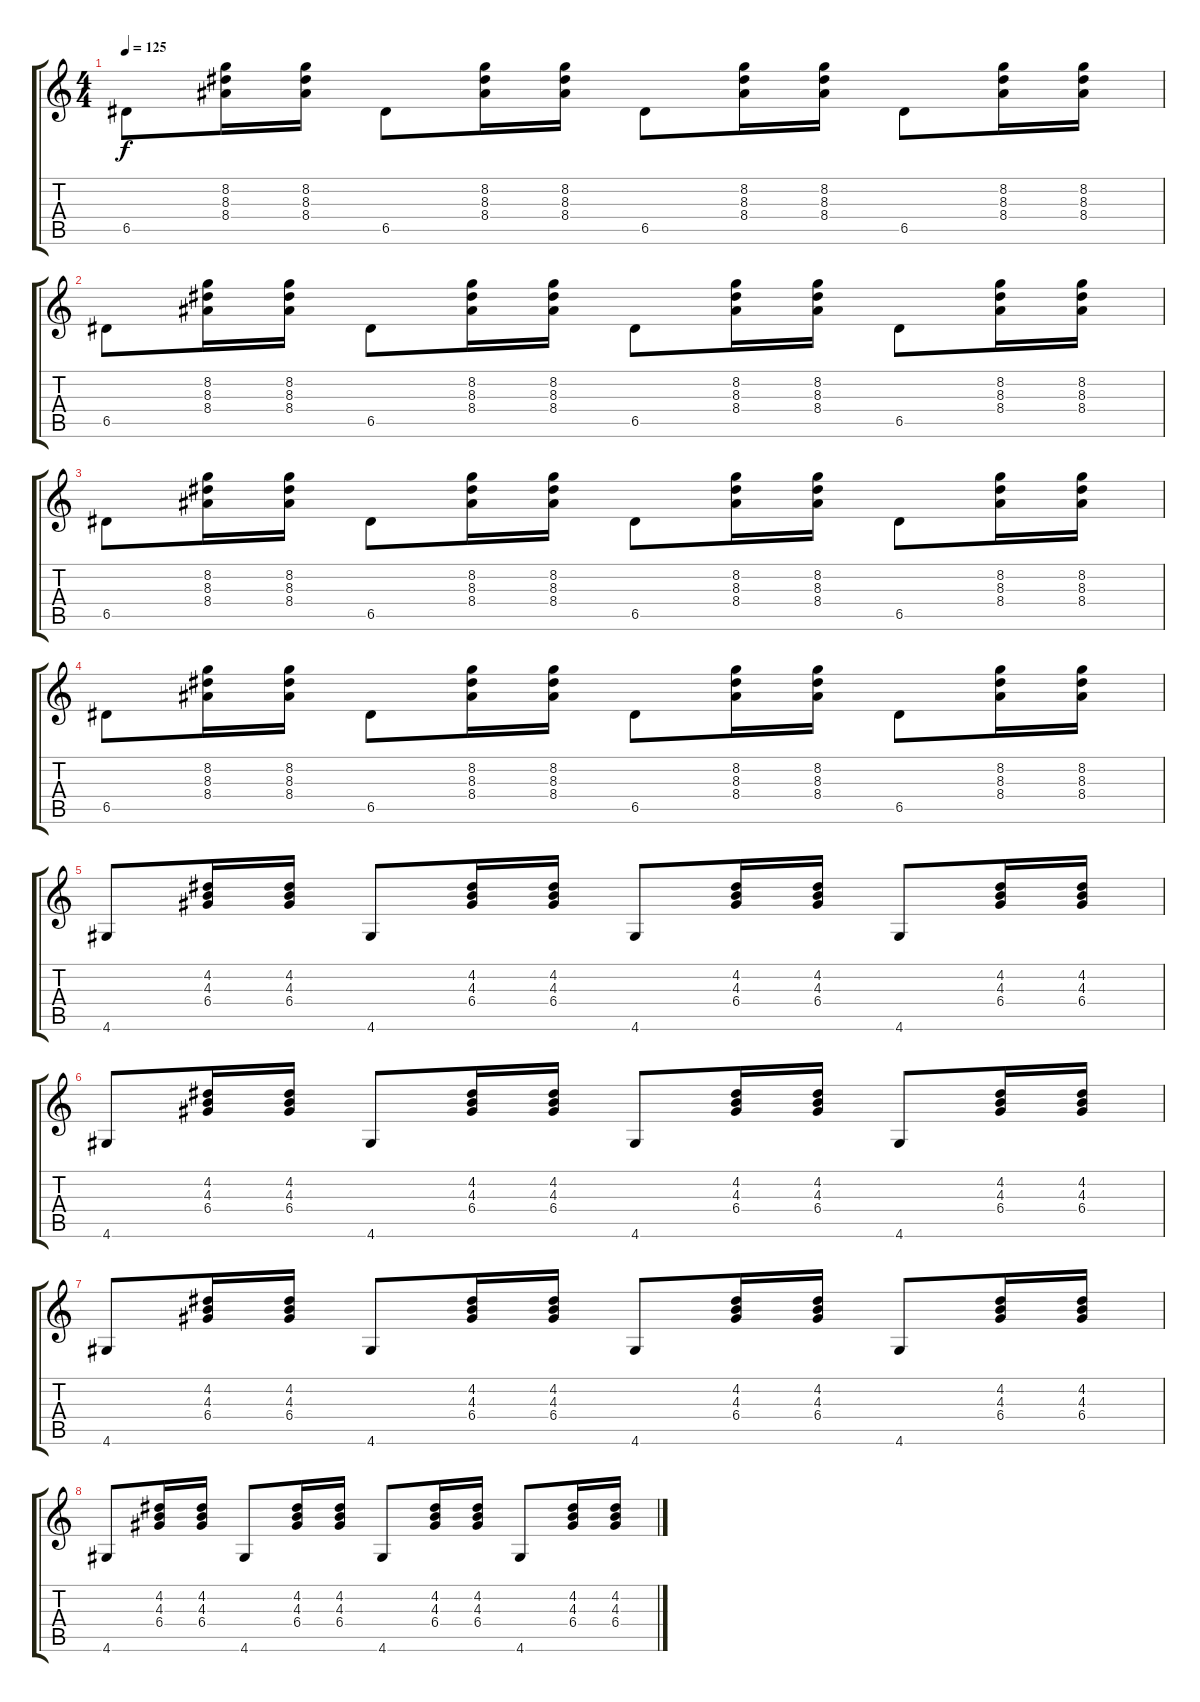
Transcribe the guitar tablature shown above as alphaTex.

\track "" {instrument acousticguitarsteel}
\staff {score tabs}
\tuning (E4 B3 G3 D3 A2 E2) {hide}
\ts (4 4)
\tempo 125
\clef g2
\ks c
6.5.8{dy f} (8.2 8.3 8.4).16 (8.2 8.3 8.4).16 6.5.8 (8.2 8.3 8.4).16 (8.2 8.3 8.4).16 6.5.8 (8.2 8.3 8.4).16 (8.2 8.3 8.4).16 6.5.8 (8.2 8.3 8.4).16 (8.2 8.3 8.4).16 |
6.5.8 (8.2 8.3 8.4).16 (8.2 8.3 8.4).16 6.5.8 (8.2 8.3 8.4).16 (8.2 8.3 8.4).16 6.5.8 (8.2 8.3 8.4).16 (8.2 8.3 8.4).16 6.5.8 (8.2 8.3 8.4).16 (8.2 8.3 8.4).16 |
6.5.8 (8.2 8.3 8.4).16 (8.2 8.3 8.4).16 6.5.8 (8.2 8.3 8.4).16 (8.2 8.3 8.4).16 6.5.8 (8.2 8.3 8.4).16 (8.2 8.3 8.4).16 6.5.8 (8.2 8.3 8.4).16 (8.2 8.3 8.4).16 |
6.5.8 (8.2 8.3 8.4).16 (8.2 8.3 8.4).16 6.5.8 (8.2 8.3 8.4).16 (8.2 8.3 8.4).16 6.5.8 (8.2 8.3 8.4).16 (8.2 8.3 8.4).16 6.5.8 (8.2 8.3 8.4).16 (8.2 8.3 8.4).16 |
4.6.8 (4.2 4.3 6.4).16 (4.2 4.3 6.4).16 4.6.8 (4.2 4.3 6.4).16 (4.2 4.3 6.4).16 4.6.8 (4.2 4.3 6.4).16 (4.2 4.3 6.4).16 4.6.8 (4.2 4.3 6.4).16 (4.2 4.3 6.4).16 |
4.6.8 (4.2 4.3 6.4).16 (4.2 4.3 6.4).16 4.6.8 (4.2 4.3 6.4).16 (4.2 4.3 6.4).16 4.6.8 (4.2 4.3 6.4).16 (4.2 4.3 6.4).16 4.6.8 (4.2 4.3 6.4).16 (4.2 4.3 6.4).16 |
4.6.8 (4.2 4.3 6.4).16 (4.2 4.3 6.4).16 4.6.8 (4.2 4.3 6.4).16 (4.2 4.3 6.4).16 4.6.8 (4.2 4.3 6.4).16 (4.2 4.3 6.4).16 4.6.8 (4.2 4.3 6.4).16 (4.2 4.3 6.4).16 |
4.6.8 (4.2 4.3 6.4).16 (4.2 4.3 6.4).16 4.6.8 (4.2 4.3 6.4).16 (4.2 4.3 6.4).16 4.6.8 (4.2 4.3 6.4).16 (4.2 4.3 6.4).16 4.6.8 (4.2 4.3 6.4).16 (4.2 4.3 6.4).16
